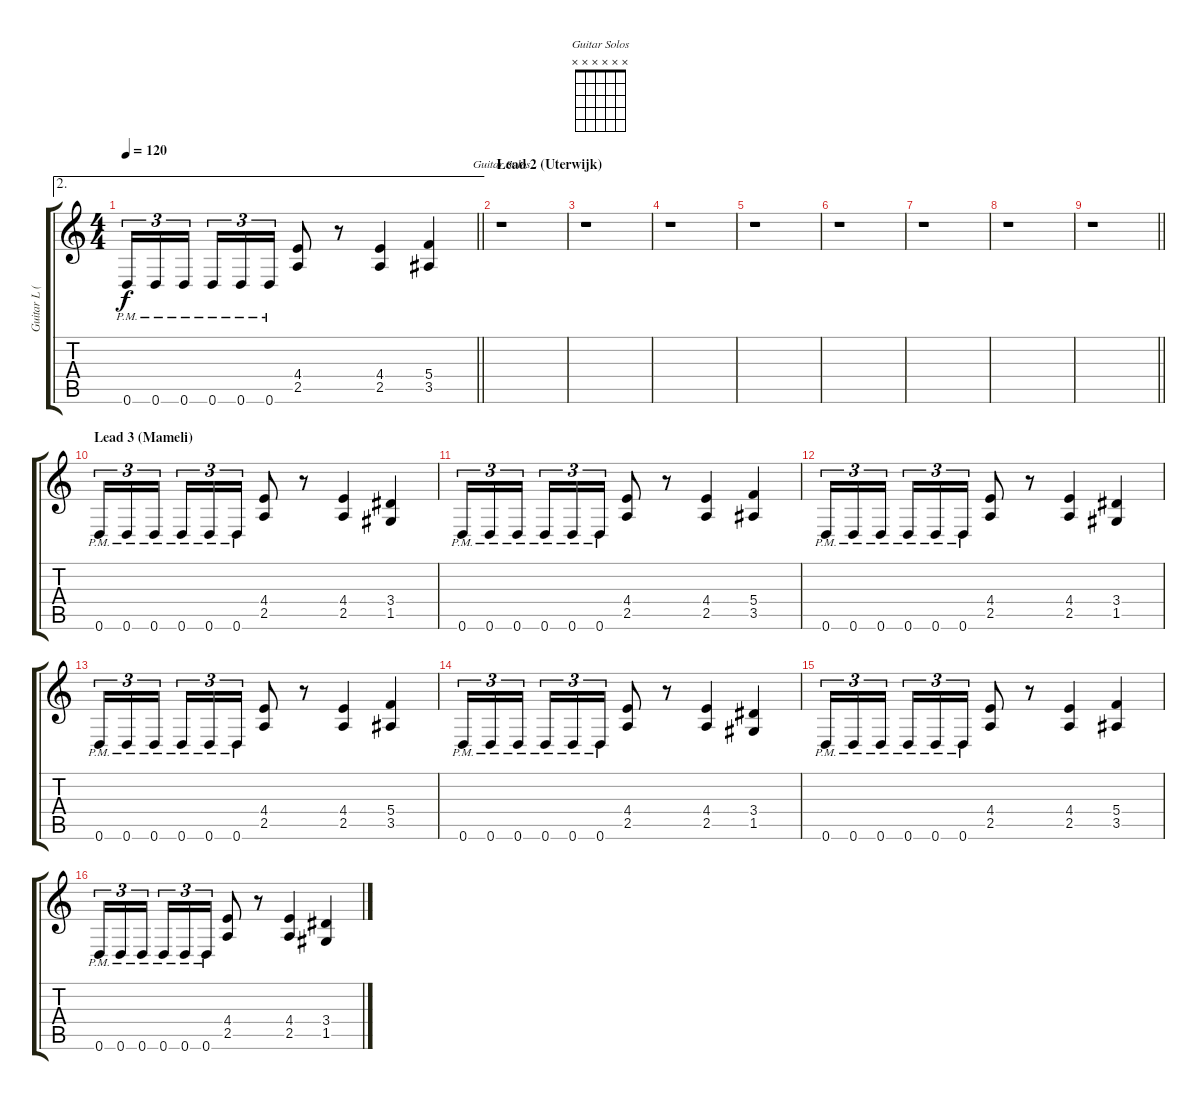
\track ("Guitar L (Uterwijk)" "Guitar L (") {instrument distortionguitar}
\staff {score tabs}
\tuning (D4 A3 F3 C3 G2 D2) {hide}
\chord ("Guitar Solos" x x x x x x)
\ae 2
\ts (4 4)
\tempo 120
\clef g2
\barLineRight lightlight
\ks c
0.6{pm}.16{tu (3 2) dy f} 0.6{pm}.16{tu (3 2)} 0.6{pm}.16{tu (3 2) beam splitsecondary} 0.6{pm}.16{tu (3 2)} 0.6{pm}.16{tu (3 2)} 0.6{pm}.16{tu (3 2)} (4.4 2.5).8 r.8 (4.4 2.5).4 (5.4 3.5).4 |
\section ("" "Lead 2 (Uterwijk)")
r.1{ch "Guitar Solos"} |
r.1 |
r.1 |
r.1 |
r.1 |
r.1 |
r.1 |
\barLineRight lightlight
r.1 |
\section ("" "Lead 3 (Mameli)")
0.6{pm}.16{tu (3 2)} 0.6{pm}.16{tu (3 2)} 0.6{pm}.16{tu (3 2) beam splitsecondary} 0.6{pm}.16{tu (3 2)} 0.6{pm}.16{tu (3 2)} 0.6{pm}.16{tu (3 2)} (4.4 2.5).8 r.8 (4.4 2.5).4 (3.4 1.5).4 |
0.6{pm}.16{tu (3 2)} 0.6{pm}.16{tu (3 2)} 0.6{pm}.16{tu (3 2) beam splitsecondary} 0.6{pm}.16{tu (3 2)} 0.6{pm}.16{tu (3 2)} 0.6{pm}.16{tu (3 2)} (4.4 2.5).8 r.8 (4.4 2.5).4 (5.4 3.5).4 |
0.6{pm}.16{tu (3 2)} 0.6{pm}.16{tu (3 2)} 0.6{pm}.16{tu (3 2) beam splitsecondary} 0.6{pm}.16{tu (3 2)} 0.6{pm}.16{tu (3 2)} 0.6{pm}.16{tu (3 2)} (4.4 2.5).8 r.8 (4.4 2.5).4 (3.4 1.5).4 |
0.6{pm}.16{tu (3 2)} 0.6{pm}.16{tu (3 2)} 0.6{pm}.16{tu (3 2) beam splitsecondary} 0.6{pm}.16{tu (3 2)} 0.6{pm}.16{tu (3 2)} 0.6{pm}.16{tu (3 2)} (4.4 2.5).8 r.8 (4.4 2.5).4 (5.4 3.5).4 |
0.6{pm}.16{tu (3 2)} 0.6{pm}.16{tu (3 2)} 0.6{pm}.16{tu (3 2) beam splitsecondary} 0.6{pm}.16{tu (3 2)} 0.6{pm}.16{tu (3 2)} 0.6{pm}.16{tu (3 2)} (4.4 2.5).8 r.8 (4.4 2.5).4 (3.4 1.5).4 |
0.6{pm}.16{tu (3 2)} 0.6{pm}.16{tu (3 2)} 0.6{pm}.16{tu (3 2) beam splitsecondary} 0.6{pm}.16{tu (3 2)} 0.6{pm}.16{tu (3 2)} 0.6{pm}.16{tu (3 2)} (4.4 2.5).8 r.8 (4.4 2.5).4 (5.4 3.5).4 |
0.6{pm}.16{tu (3 2)} 0.6{pm}.16{tu (3 2)} 0.6{pm}.16{tu (3 2) beam splitsecondary} 0.6{pm}.16{tu (3 2)} 0.6{pm}.16{tu (3 2)} 0.6{pm}.16{tu (3 2)} (4.4 2.5).8 r.8 (4.4 2.5).4 (3.4 1.5).4
